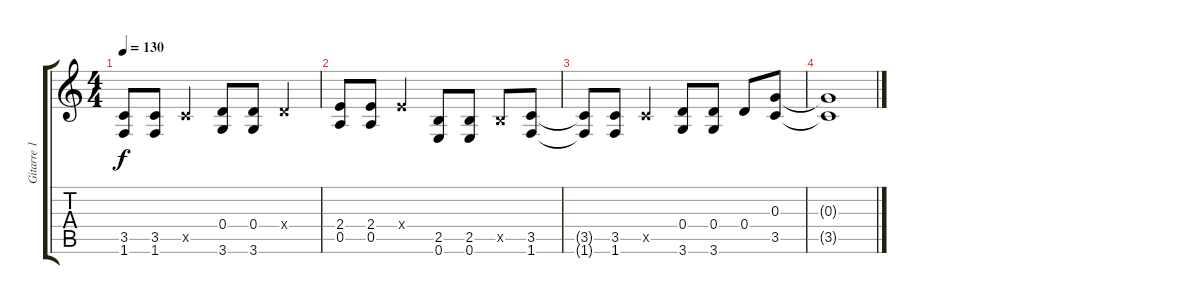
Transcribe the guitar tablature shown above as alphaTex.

\track ("Gitarre 1" "Gitarre 1") {instrument electricguitarjazz}
\staff {score tabs}
\tuning (E4 B3 G3 D3 A2 E2) {hide}
\ts (4 4)
\tempo 130
\clef g2
\ks c
(3.5{t} 1.6{t}).8{dy f} (3.5 1.6).8 3.5{x}.4 (0.4 3.6).8 (0.4 3.6).8 0.4{x}.4 |
(2.4 0.5).8 (2.4 0.5).8 2.4{x}.4 (2.5 0.6).8 (2.5 0.6).8 2.5{x}.8 (3.5 1.6).8 |
(3.5{t} 1.6{t}).8 (3.5 1.6).8 3.5{x}.4 (0.4 3.6).8 (0.4 3.6).8 0.4.8 (0.3 3.5).8 |
(0.3{t} 3.5{t}).1
